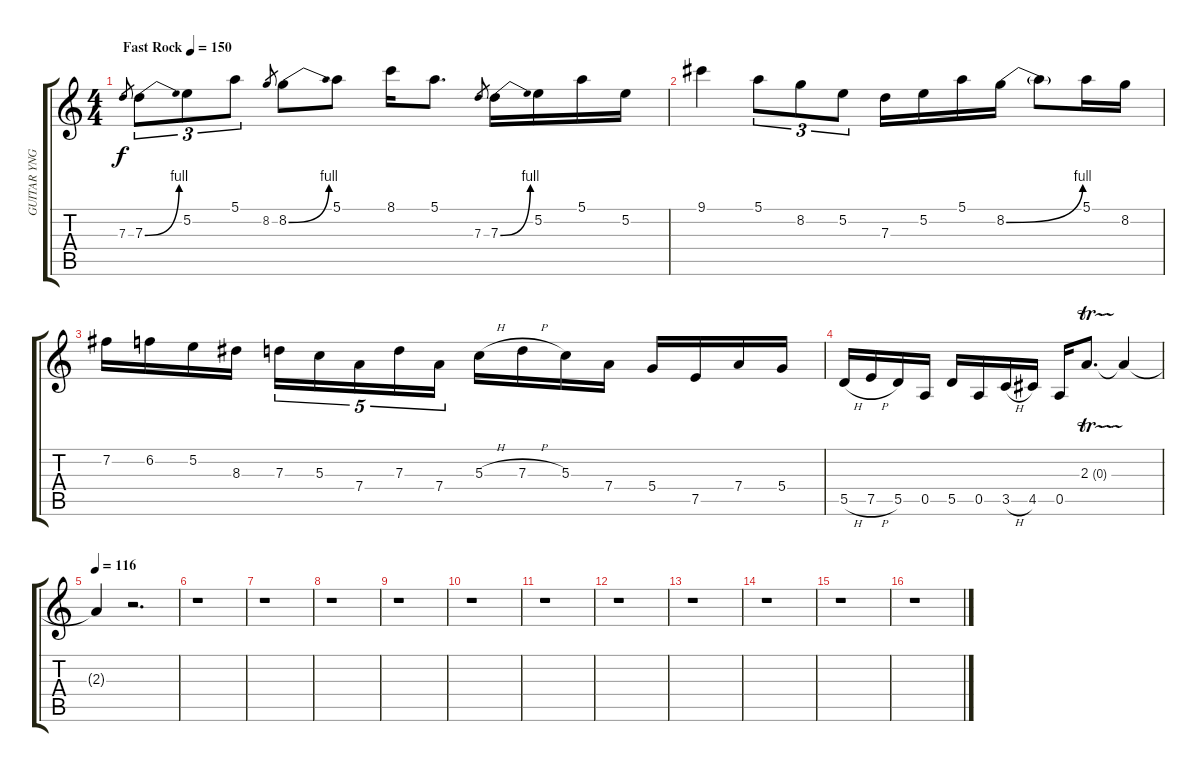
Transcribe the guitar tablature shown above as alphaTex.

\track ("GUITAR YNGWIE 1" "GUITAR YNG") {instrument overdrivenguitar}
\staff {score tabs}
\tuning (E4 B3 G3 D3 A2 E2) {hide}
\ts (4 4)
\tempo (150 "Fast Rock")
\clef g2
\ks c
7.3.8{gr dy f instrument overdrivenguitar} 7.3{be (bend 0 0 60 4)}.8{tu (3 2)} 5.2.8{tu (3 2)} 5.1.8{tu (3 2)} 8.2.8{gr} 8.2{be (bend 0 0 60 4)}.8 5.1.8 8.1.16 5.1.8{d} 7.3.8{gr} 7.3{be (bend 0 0 60 4)}.16 5.2.16 5.1.16 5.2.16 |
9.1.4 5.1.8{tu (3 2)} 8.2.8{tu (3 2)} 5.2.8{tu (3 2)} 7.3.16 5.2.16 5.1.16 8.2{be (bend 0 0 60 4)}.16 8.2{t}.8 5.1.16 8.2.16 |
7.2.16 6.2.16 5.2.16 8.3.16 7.3.16{tu (5 4)} 5.3.16{tu (5 4)} 7.4.16{tu (5 4)} 7.3.16{tu (5 4)} 7.4.16{tu (5 4)} 5.3{h}.16 7.3{h}.16 5.3.16 7.4.16 5.4.16 7.5.16 7.4.16 5.4.16 |
5.5{h}.16 7.5{h}.16 5.5.16 0.5.16 5.5.16 0.5.16 3.5{h}.16 4.5.16 0.5.16 2.3{tr (0 32)}.8{d} 2.3{t}.4 |
\tempo 116
2.3{t}.4 r.2{d} |
r.1 |
r.1 |
r.1 |
r.1 |
r.1 |
r.1 |
r.1 |
r.1 |
r.1 |
r.1 |
r.1
